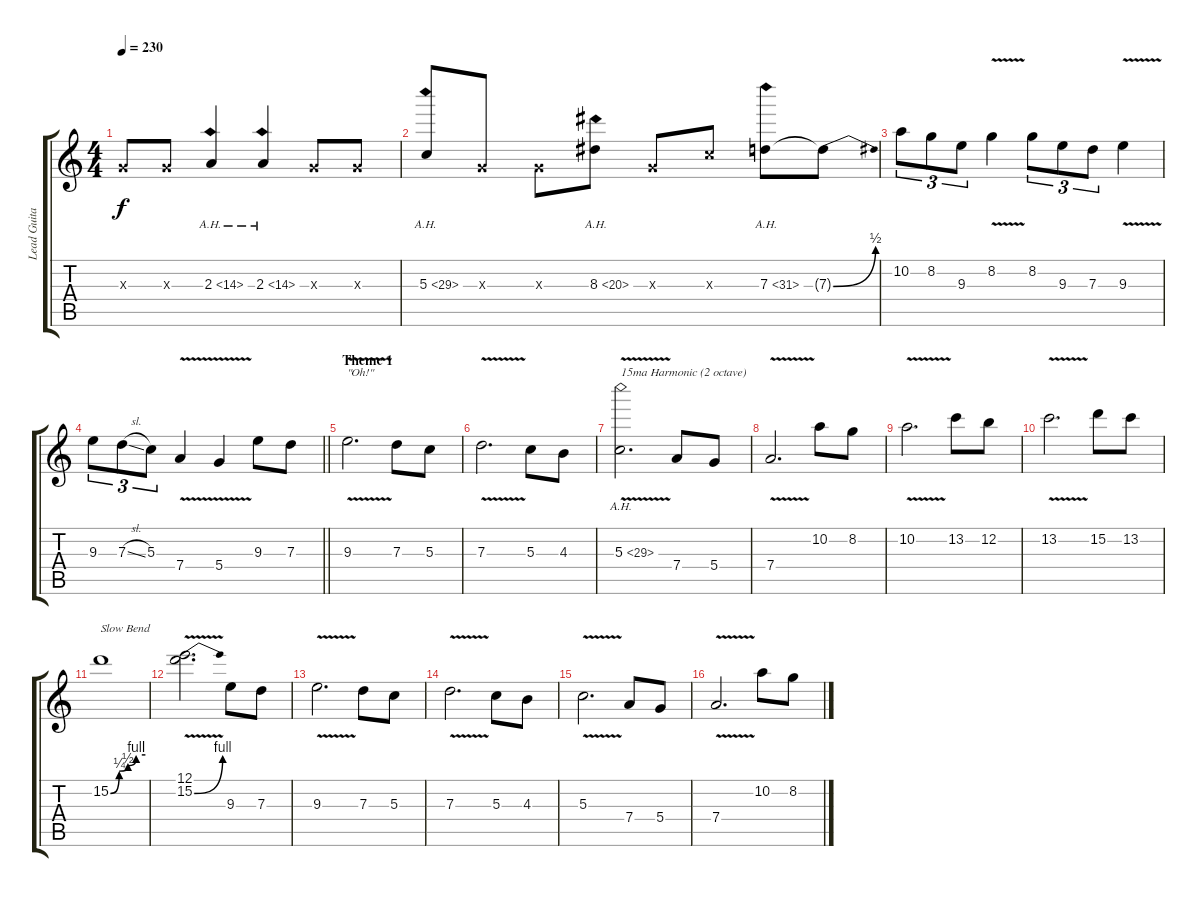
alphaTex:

\track ("Lead Guitar" "Lead Guita") {instrument distortionguitar}
\staff {score tabs}
\tuning (E4 B3 G3 D3 A2 E2) {hide}
\ts (4 4)
\tempo 230
\clef g2
\ks c
0.3{x}.8{dy f} 0.3{x}.8 2.3{ah 12}.4 2.3{ah 12}.4 0.3{x}.8 0.3{x}.8 |
5.3{ah 24}.8 0.3{x}.8 0.3{x}.8 8.3{ah 12}.8 0.3{x}.8 5.3{x}.8 7.3{ah 24}.8 7.3{be (bend 0 0 60 2) t}.8 |
10.2.8{tu (3 2)} 8.2.8{tu (3 2)} 9.3.8{tu (3 2)} 8.2{v}.4 8.2.8{tu (3 2)} 9.3.8{tu (3 2)} 7.3.8{tu (3 2)} 9.3{v}.4 |
\barLineRight lightlight
9.3.8{tu (3 2)} 7.3{sl}.8{tu (3 2)} 5.3.8{tu (3 2)} 7.4{v}.4 5.4{v}.4 9.3.8{volume 14} 7.3.8 |
\section ("" "Theme 1")
9.3{v}.2{d txt "\"Oh!\""} 7.3.8 5.3.8 |
7.3{v}.2{d} 5.3.8 4.3.8 |
5.3{ah 24 v}.2{d txt "15ma Harmonic (2 octave)"} 7.4.8 5.4.8 |
7.4{v}.2{d} 10.2.8 8.2.8 |
10.2{v}.2{d} 13.2.8 12.2.8 |
13.2{v}.2{d} 15.2.8 13.2.8 |
15.2{be (custom 0 0 15 1 30 2 44 4 60 4)}.1{txt "Slow Bend"} |
(12.1{v} 15.2{be (bend 0 0 60 4)}).2{d} 9.3.8{volume 13} 7.3.8 |
9.3{v}.2{d} 7.3.8 5.3.8 |
7.3{v}.2{d} 5.3.8 4.3.8 |
5.3{v}.2{d} 7.4.8 5.4.8 |
7.4{v}.2{d} 10.2.8 8.2.8
